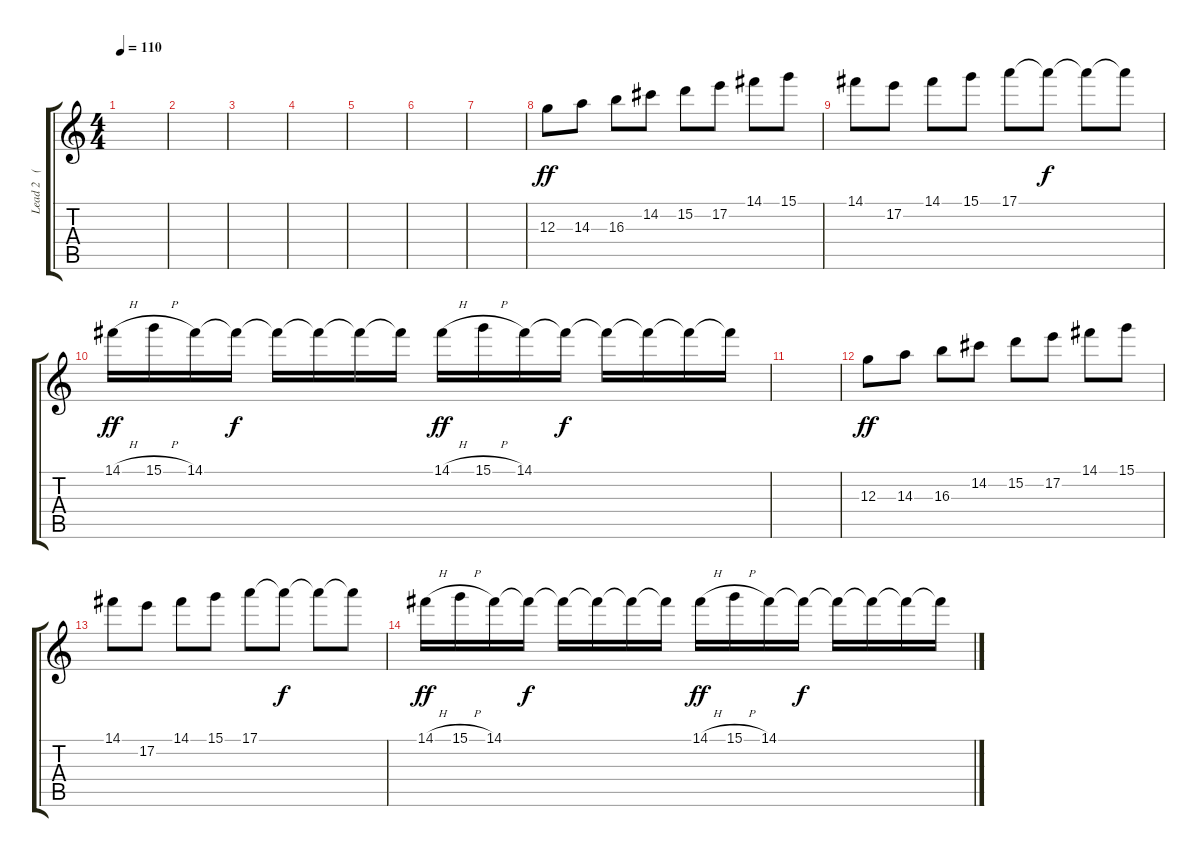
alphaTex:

\track ("Lead 2   (Red)" "Lead 2   (") {instrument distortionguitar}
\staff {score tabs}
\tuning (E4 B3 G3 D3 A2 E2) {hide}
\ts (4 4)
\tempo 110
\clef g2
\ks c
|
|
|
|
|
|
|
12.3.8{dy ff volume 12 instrument electricguitarclean} 14.3.8 16.3.8 14.2.8 15.2.8 17.2.8 14.1.8 15.1.8 |
14.1.8 17.2.8 14.1.8 15.1.8 17.1.8 17.1{t}.8{dy f} 17.1{t}.8 17.1{t}.8 |
14.1{h}.16{dy ff} 15.1{h}.16 14.1.16 14.1{t}.16{dy f} 14.1{t}.16 14.1{t}.16 14.1{t}.16 14.1{t}.16 14.1{h}.16{dy ff} 15.1{h}.16 14.1.16 14.1{t}.16{dy f} 14.1{t}.16 14.1{t}.16 14.1{t}.16 14.1{t}.16 |
|
12.3.8{dy ff volume 12 instrument electricguitarclean} 14.3.8 16.3.8 14.2.8 15.2.8 17.2.8 14.1.8 15.1.8 |
14.1.8 17.2.8 14.1.8 15.1.8 17.1.8 17.1{t}.8{dy f} 17.1{t}.8 17.1{t}.8 |
14.1{h}.16{dy ff} 15.1{h}.16 14.1.16 14.1{t}.16{dy f} 14.1{t}.16 14.1{t}.16 14.1{t}.16 14.1{t}.16 14.1{h}.16{dy ff} 15.1{h}.16 14.1.16 14.1{t}.16{dy f} 14.1{t}.16 14.1{t}.16 14.1{t}.16 14.1{t}.16
